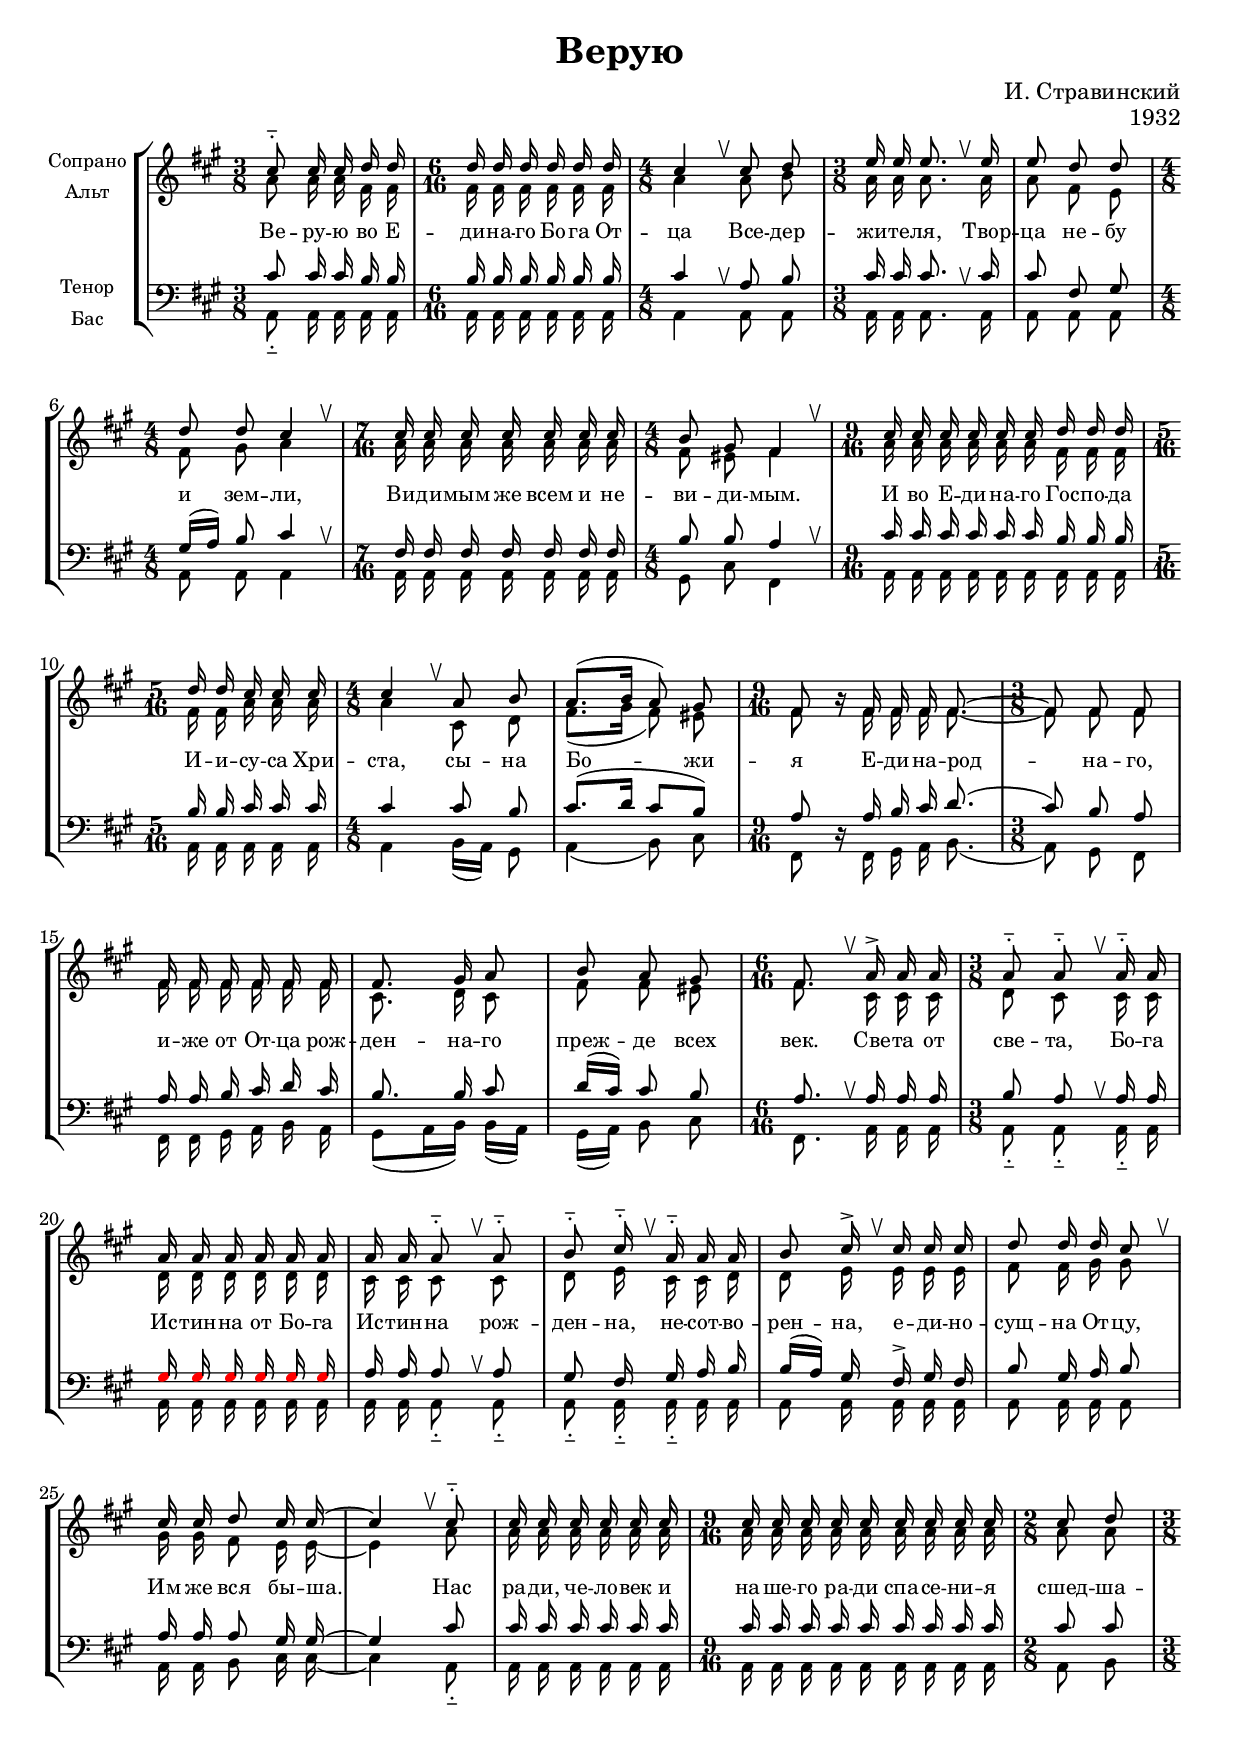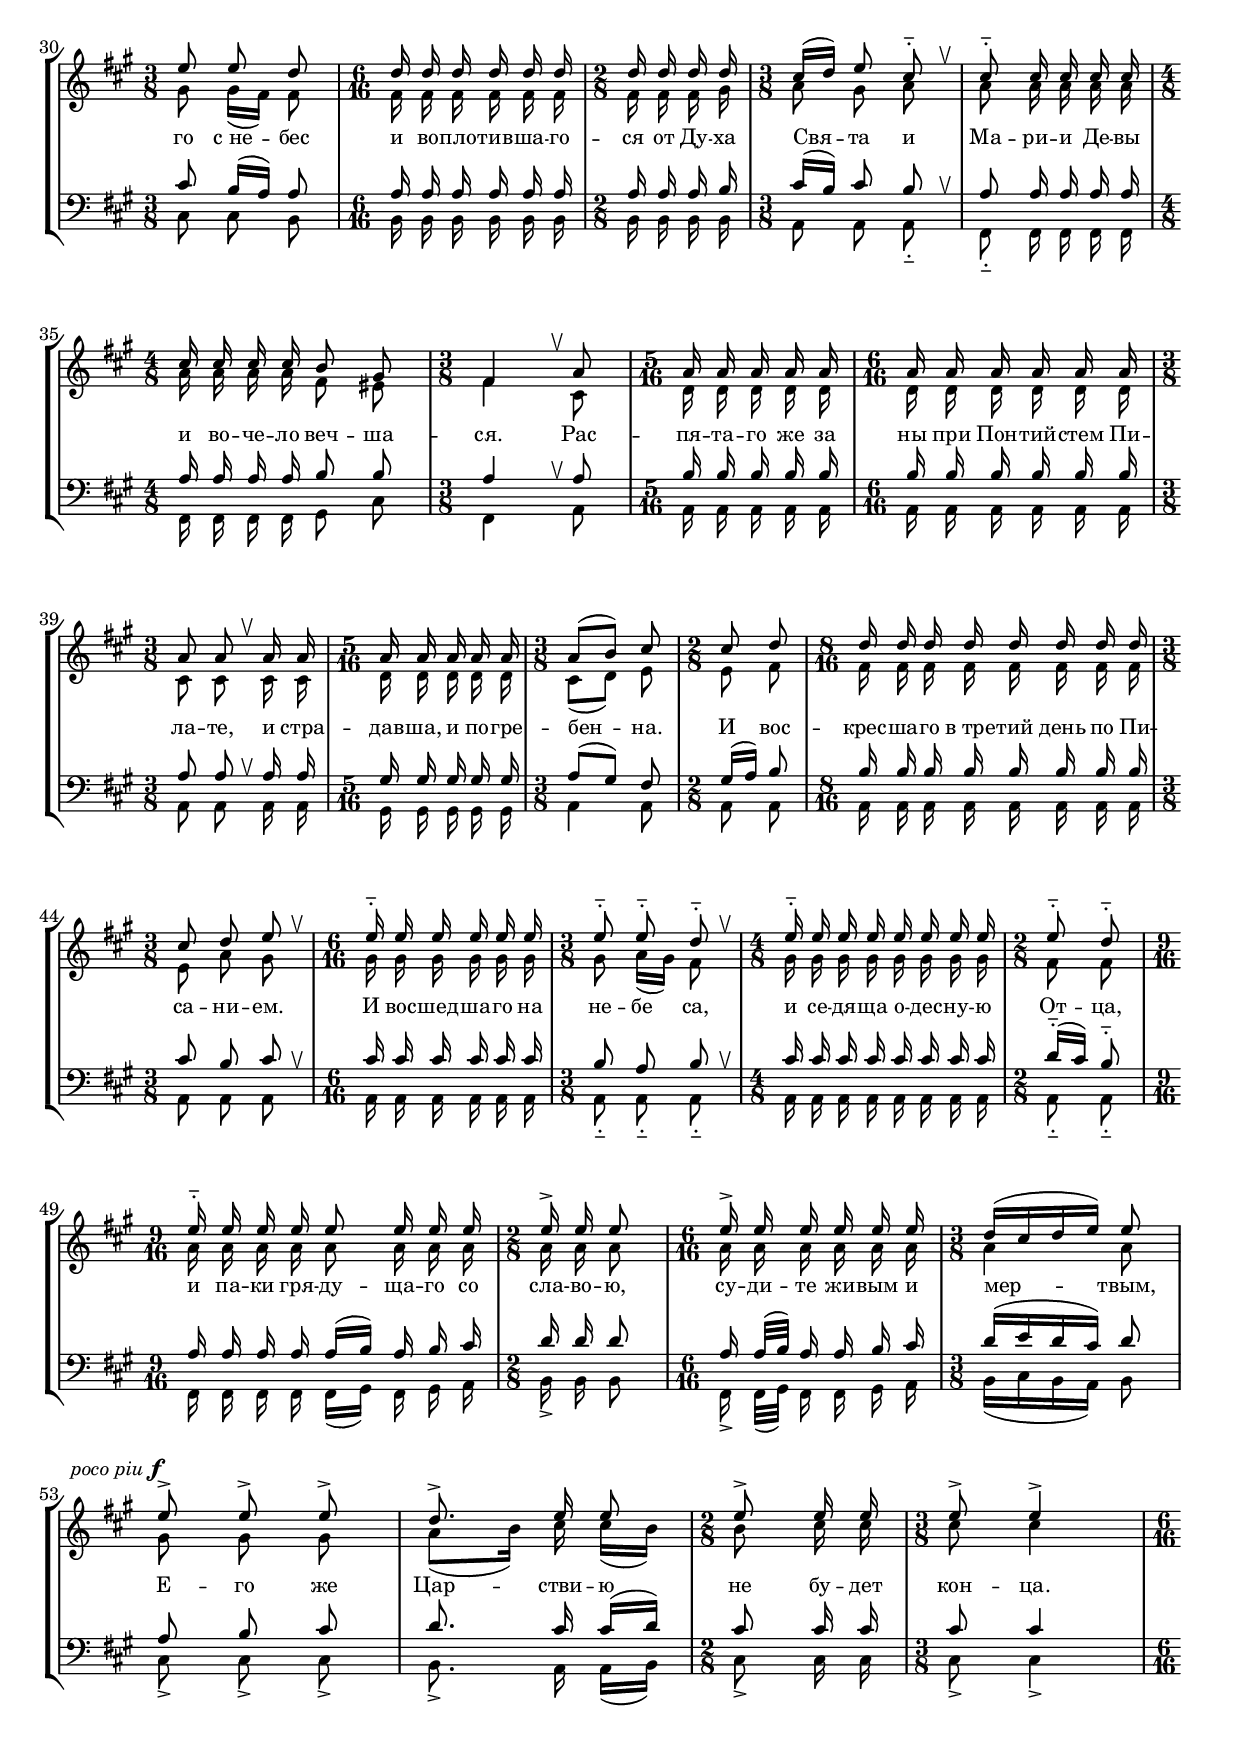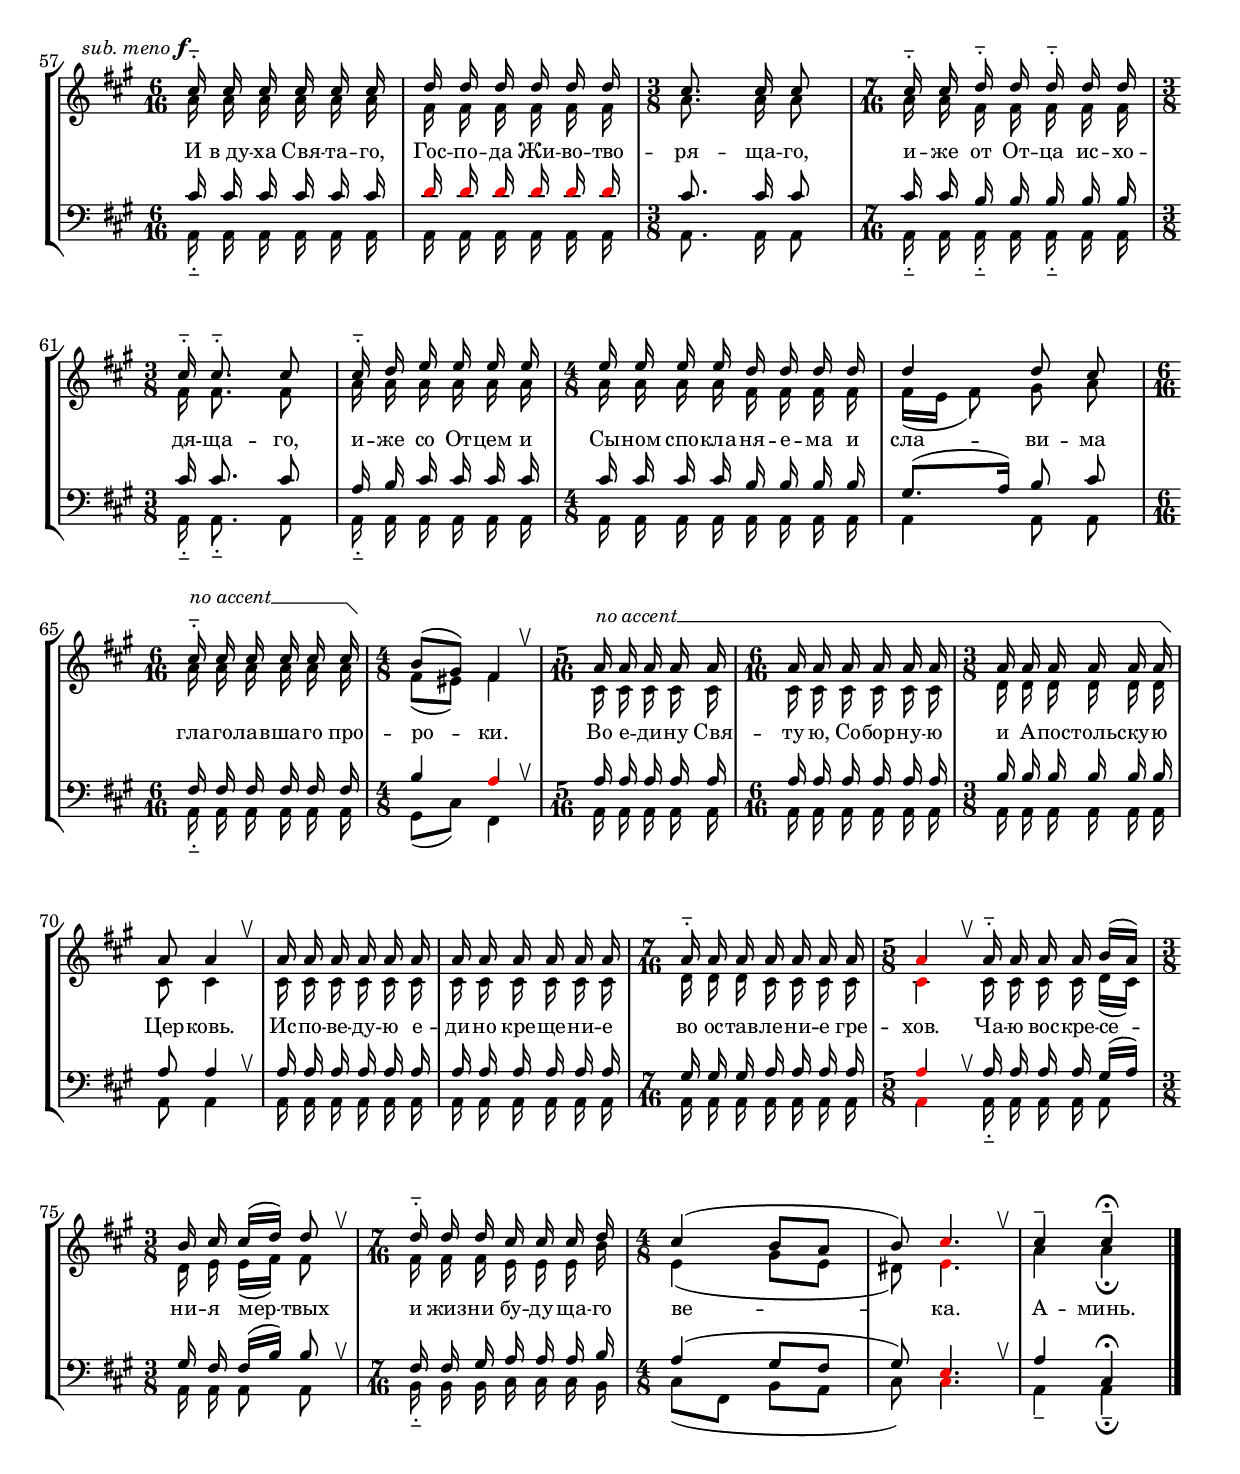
\version "2.21.0"

\pointAndClickOn

breakFourStaves = ""
noBreakTwoStaves = \noBreak


\paper {
  %annotate-spacing = ##t
  oddHeaderMarkup = \markup ""
  evenHeaderMarkup = \markup ""
  oddFooterMarkup = ""
  evenFooterMarkup = ""

  paper-width = 20.99\cm
  paper-height = 29.7\cm
  %  top-margin = 1.49\cm
  %  bottom-margin = 1.0\cm
  %  left-margin = 1.49\cm
  %  right-margin = 1.49\cm
  between-system-space = 2.0\cm
  page-top-space = 0.96\cm
}

\header {
  title = "Верую"
  opus = "1932"
  composer = "И. Стравинский"
}

piuFMarkup = \markup { \halign #1.4 \italic "poco piu" \dynamic "f" }
menoFMarkup = \markup { \halign #1.4 \italic "sub. meno" \dynamic "f" }
noAccentMarkup = \markup {\italic "no accent"}
red = \override NoteHead.color = #red
black = \override NoteHead.color = #black



SopranoMusic = \relative c'' {
  \override TextSpanner.bound-details.left.text = "no accent" 
  \override TextSpanner.bound-details.right.text =
    \markup { \draw-line #'(1 . -1) }
  \override TextSpanner.style = #'line    
  \autoBeamOff
  \clef "treble" \key fis \minor 
  \time 3/8
  cis8-_ cis16 cis d d |
  \time 6/16
  d16 d d d d d |
  \time 4/8
  cis4 \breathe cis8 d |
  \time 3/8 
  e16 e e8. \breathe e16 |
  e8 d d |
  \time 4/8
  d d cis4 \breathe |
  \time 7/16
  cis16 cis cis cis cis cis cis
  \time 4/8
  b8 gis fis4 \breathe
  \time 9/16
  cis'16 cis cis cis cis cis d d d |
  \time 5/16
  d d cis cis cis | 
  \time 4/8
  cis4 \breathe a8 b |
  a8.[( b16] a8) gis |
  \time 9/16
  fis r16 fis16 fis fis fis8.~ |
  \time 3/8
  fis8 fis fis |
  fis16 fis fis fis fis fis | 
  fis8. gis16 a8 |
  b a gis |
  \time 6/16 
  fis8. \breathe a16-> a a | 
  \time 3/8
  a8-_ a-_ \breathe a16-_ a |
  a a a a a a |
  a a a8-_ \breathe a-_ |
  b8-_ cis16-_ \breathe a-_ a a |
  b8 cis16-> \breathe cis cis cis |
  d8 d16 d cis8 \breathe |
  cis16 cis d8 cis16 cis~ |
  cis4 \breathe cis8-_ |
  cis16 cis cis cis cis cis |
  \time 9/16
  cis cis cis cis cis cis cis cis cis
  \time 2/8
  cis8 d | 
  \time 3/8
  e e d |
  \time 6/16
  d16 d d d d d |
  \time 2/8
  d d d d |
  \time 3/8
  cis16[( d]) e8 cis-_ \breathe|
  
  cis8-_ cis16 cis cis cis |
  \time 4/8
  cis cis cis cis b8 gis |
  \time 3/8
  fis4 \breathe a8 
  \time 5/16
  a16 a a a a |
  \time 6/16
  a a a a a a |
  \time 3/8 
  a8 a \breathe a16 a |
  \time 5/16 
  a a a a a |
  
  \time 3/8
  a8[( b]) cis
  \time 2/8
  cis d 
  \time 8/16
  d16 d d d d d d d 
  \time 3/8
  cis8 d e \breathe
  \time 6/16 
  e16-_ e e e e e |
  \time 3/8
  e8-_ e-_ d-_ \breathe |
  \time 4/8
  e16-_ e e e e e e e |
  \time 2/8
  e8-_ d-_ |
  \time 9/16
  e16-_ e e e e8 e16 e e |
  \time 2/8 
  e16-> e e8 |
  \time 6/16 
  e16-> e e e e e |
  \time 3/8
  d[(cis d e ]) e8 | \break
  
  e8-\piuFMarkup->  e-> e-> |
  d8.-> e16 e8 |
  \time 2/8
  e8-> e16 e |
  \time 3/8 
  e8-> e4-> |
  \break
  \time 6/16
  cis16-\menoFMarkup-_ cis cis cis cis cis |
  d d d d d d |
  \time 3/8 
  cis8. cis16 cis8 |
  \time 7/16
  cis16-_ cis d-_ d d-_ d d |
  \time 3/8
  cis16-_ cis8.-_ cis8 |
  cis16-_ d e e e e |
  \time 4/8 e e e e d d d d|
  d4 d8 cis |
  \time 6/16
  cis16\startTextSpan-_ cis cis cis cis cis \stopTextSpan |
  \time 4/8 
  b8[( gis]) fis4 \breathe |
  \time 5/16
  a16\startTextSpan a a a a  |
  \time 6/16
  a a a a a a  |
  \time 3/8
  a a a a a a \stopTextSpan  |
  a8 a4 \breathe |
  a16 a a a a a  |
  a a a a a a |
  \time 7/16
  a-_ a a a a a a  |
  \override TimeSignature.color = #red \time 5/8 \override TimeSignature.color = #black 
  \red a4 \black \breathe a16-_ a a a b[( a]) |
  \time 3/8 
  b16 cis cis[( d ]) d8 \breathe |
  \time 7/16 
  d16-_ d d cis cis cis d |
  \time 4/8
  cis4( b8[ a] |
  b)  \red cis4. \black \breathe |
  cis4-- cis-- \fermata \bar "|."
  
  
  
}

AltoMusic = \relative c'' {
  \autoBeamOff
  \key fis \minor 
  \time 3/8
  a8 a16 a16 fis fis  |
  \time 6/16
  fis fis fis fis fis fis |
  \time 4/8
  a4 a8 b |
  \time 3/8 
  a16 a a8. a16 |
  a8 fis e  |
  \time 4/8
  fis gis a4 |
  \time 7/16
  a16 a a a a a a |
  \time 4/8
  fis8 eis fis4
  \time 9/16
  a16 a a a a a fis fis fis |
  \time 5/16
  fis fis a a a  | 
  \time 4/8
  a4 cis,8 d  |
  fis8.[( gis16] fis8) eis 
  \time 9/16
  fis r16 fis16 fis fis fis8.~ |
  \time 3/8
  fis8 fis fis |
  fis16 fis fis fis fis fis | 
  cis8. d16 cis8 |
  fis fis eis |
  \time 6/16 
  fis8. cis16 cis cis  |
  \time 3/8
  d8 cis cis16 cis  |
  d d d d d d  |
  cis16 cis cis8 cis |
  d8 e16 cis cis d |
  d8 e16 e e e |
  fis8 fis16 gis gis8 |
  
  gis16 gis fis8 e16 e~ |
  e4 a8 |
  a16 a a a a a |
  \time 9/16
  a a a a a a a a a
  \time 2/8
  a8 a | 
  \time 3/8
  gis gis16[( fis]) fis8 |
  \time 6/16
  fis16 fis fis fis fis fis |
  \time 2/8
  fis fis fis gis |
  \time 3/8
  a8 gis a |
  
  a8 a16 a a a |
  \time 4/8
  a a a a fis8 eis |
  \time 3/8
  fis4 cis8 |
  \time 5/16
  d16 d d d d  |
  \time 6/16
  d d d d d d  |
  \time 3/8 
  cis8 cis cis16 cis |
  \time 5/16 
  d d d d d  |

  \time 3/8
  cis8[( d]) e
  \time 2/8
  e fis 
  \time 8/16
  fis16 fis fis fis fis fis fis fis
  \time 3/8
  e8 a gis
  \time 6/16 
  gis16 gis gis gis gis gis |
  \time 3/8
  gis8 a16[( gis]) fis8 |
  \time 4/8
  gis16 gis gis gis gis gis gis gis |
  \time 2/8
  fis8 fis |
  \time 9/16
  a16 a a a a8 a16 a a |
  \time 2/8 
  a16 a a8 |
  \time 6/16 
  a16 a a a a a |
  \time 3/8
  a4 a8 |
  gis8 gis gis |
  a8[( b16]) cis cis[( b])
  \time 2/8
  b8 cis16 cis  |
  \time 3/8 
  cis8 cis4 |

  \time 6/16
  a16 a a a a a  |
  fis fis fis fis fis fis |
  \time 3/8 
  a8. a16 a8 |
  \time 7/16
  a16 a fis fis fis fis fis |
  \time 3/8
  fis16 fis8. fis8 |
  a16 a a a a a  |
  \time 4/8 
  a a a a fis fis fis fis|
  fis[( e] fis8) gis a |
  \time 6/16
  a16 a a a a a  |
  \time 4/8 
  fis8[( eis]) fis4 |
  \time 5/16
  cis16 cis cis cis cis  |
  \time 6/16
  cis cis cis cis cis cis  |
  \time 3/8
  d d d d d d   |
  cis8 cis4 |
  cis16 cis cis cis cis cis  |
  cis cis cis cis cis cis |
  \time 7/16
  d d d cis cis cis cis  |
  \override TimeSignature.color = #red \time 5/8 \override TimeSignature.color = #black   \red cis4 \black cis16 cis cis cis d[( cis]) |
  \time 3/8 
  d16 e e[( fis ]) fis8 |
  \time 7/16 
  fis16 fis fis e e e b' |
  \time 4/8
  e,4( gis8[ e] |
  dis) \red e4.\black |
  a4 a \fermata \bar "|."


}


TenorMusic =  \relative c' {
  \autoBeamOff
  \key fis \minor 
  \time 3/8
  cis8 cis16 cis  b b   |
  \time 6/16
  b b b b b b |
  \time 4/8
  cis4 \breathe a8 b |
  \time 3/8 
  cis16 cis cis8. \breathe cis16 |
  cis8 fis, gis   |
  \time 4/8
  gis16[( a)] b8 cis4 \breathe |
  \time 7/16
  fis,16 fis fis fis fis fis fis |
  \time 4/8
  b8 b a4 \breathe |
  \time 9/16
  cis16 cis cis cis cis cis b b b |
  \time 5/16
  b b  cis cis cis | 
  \time 4/8
  cis4 cis8 b |
  cis8.[( d16] cis8[ b]) 
  \time 9/16
  a r16 a16 b cis d8.(
  \time 3/8
  cis8) b a  |
  a16 a b cis d cis 
  b8. b16 cis8 |
  d16[( cis]) cis8 b |
  \time 6/16 
  a8.\breathe a16 a a |
  \time 3/8
  b8 a \breathe a16 a  |
  \red
  gis gis gis gis gis gis   |
  \black
  a a a8 \breathe a |
  gis8 fis16 gis a b |
  b[( a]) gis fis-> gis fis |
  b8 gis16 a b8

  a16 a a8 gis16 gis~ |
  gis4 cis8 |
  cis16 cis cis cis cis cis |
  \time 9/16
  cis cis cis cis cis cis cis cis cis
  \time 2/8
  cis8 cis | 
  \time 3/8
  cis b16[( a]) a8 |
  \time 6/16
  a16 a a a a a |
  \time 2/8
  a a a b |
  \time 3/8
  cis16[( b]) cis8 b \breathe |
  a8 a16 a a a |
  \time 4/8
  a a a a b8 b |
  \time 3/8
  a4 \breathe a8 |
  \time 5/16
  b16 b b b b  |
  \time 6/16
  b b b b b b  |
  \time 3/8 
  a8 a \breathe a16 a |
  \time 5/16 
  gis gis gis gis gis  |

  \time 3/8
  a8[( gis]) fis
  \time 2/8
  gis16[( a ]) b8 
  \time 8/16
  b16 b b b b b b b |
  \time 3/8
  cis8 b cis \breathe
  \time 6/16 
  cis16 cis cis cis cis cis |
  \time 3/8
  b8 a b \breathe |
  \time 4/8
  cis16 cis cis cis cis cis cis cis |
  \time 2/8
  d16[(-_ cis]) b8-_ |
  \time 9/16
  a16 a a a a[(  b]) a b cis |
  \time 2/8 
  d16 d d8 |
  \time 6/16 
  a16 a32[( b]) a16 a b cis |
  \time 3/8
  d[(e d cis ]) d8 |
  a8 b cis |
  d8. cis16 cis[( d]) |
  \time 2/8
  cis8 cis16 cis |
  \time 3/8 
  cis8 cis4 |

  \time 6/16
  cis16 cis cis cis cis cis |
  \red
  d d d d d d |
  \black
  \time 3/8 
  cis8. cis16 cis8 |
  \time 7/16
  cis16 cis b b b b b |
  \time 3/8
  cis16 cis8. cis8 |
  a16 b cis cis cis cis |
  \time 4/8 
  cis cis cis cis b b b b |
  gis8.[( a16]) b8 cis  |
  \time 6/16
  fis,16 fis fis fis fis fis |
  \time 4/8 
  b4 \red a4 \black \breathe |
  \time 5/16
  a16 a a a a  |
  \time 6/16
  a a a a a a  |
  \time 3/8
  b b b b b b  |
  a8 a4 \breathe |
  a16 a a a a a  |
  a a a a a a |
  \time 7/16
  gis gis gis a a a a   |
  \time 5/8 
  \red a4 \black \breathe a16 a a a gis[( a]) |
  \time 3/8 
  gis16 fis fis[( b ]) b8 \breathe |
  \time 7/16 
  fis16 fis gis a a a b |
  \time 4/8
  a4( gis8[ fis] |
  gis) \red e4.\black \breathe |
  a4 cis, \fermata \bar "|."
  
  

}

BassMusic = \relative c {
  \autoBeamOff
  \key fis \minor 
  \time 3/8
  a8-_ a16 a a a   |
  \time 6/16
  a a a a a a  |
  \time 4/8
  a4 a8 a |
  \time 3/8 
  a16 a a8. a16 |
  a8 a a   |
  \time 4/8
  a8 a a4 |
  \time 7/16
  a16 a a a a a a |
  \time 4/8
  gis8 cis fis,4
  
  \time 9/16
  a16 a a a a a a a a |
  \time 5/16
  a a a a a  | 
  \time 4/8
  a4 b16[( a]) gis8 |
  a4( b8) cis
  \time 9/16
  fis, r16 fis16 gis a b8.( |
  \time 3/8
  a8) gis  fis |
  fis16 fis gis a b a 
  gis8[( a16 b]) b[( a]) |
  gis([ a)] b8 cis |
  \time 6/16
  fis,8. a16 a a |
  \time 3/8
  a8-_ a-_ a16-_ a |
  a a a a a a 
  a a a8-_ a-_ |
  a-_ a16-_ a-_ a a |
  a8 a16 a a a |
  a8 a16 a a8
  
  a16 a b8 cis16 cis~ |
  cis4 a8-_ |
  a16 a a a a a |
  \time 9/16
  a a a a a a a a a
  \time 2/8
  a8 b | 
  \time 3/8
  cis cis b |
  \time 6/16
  b16 b b b b b  |
  \time 2/8
  b b b b |
  \time 3/8
  a8 a a-_ |
  
  fis8-_ fis16 fis fis fis |
  \time 4/8
  fis fis fis fis gis8 cis |
  \time 3/8
  fis,4 a8 |
  \time 5/16
  a16 a a a a  |
  \time 6/16
  a a a a a a   |
  \time 3/8 
  a8 a a16 a |
  \time 5/16 
  gis gis gis gis gis  |
  
  \time 3/8
  a4 a8
  \time 2/8
  a8 a
  \time 8/16
  a16 a a a a a a a
  \time 3/8
  a8 a a
  \time 6/16 
  a16 a a a a a 
  \time 3/8
  a8-_ a-_ a-_ |
  \time 4/8
  a16 a a a a a a a |
  \time 2/8
  a8-_ a-_ |
  \time 9/16
  fis16 fis fis fis fis[(  gis]) fis gis a |
  \time 2/8 
  b16-> b b8 |
  \time 6/16 
  fis16-> fis32[( gis]) fis16 fis gis a  |
  \time 3/8
  b[(cis b a ]) b8 |
  cis8-> cis-> cis-> |
  b8.-> a16 a[( b]) |
  \time 2/8
  cis8-> cis16 cis |
  \time 3/8 
  cis8-> cis4-> |
  
  \time 6/16
  a16-_ a a a a a  |
  a a a a a a  |
  \time 3/8 
  a8. a16 a8 |
  \time 7/16
  a16-_ a a-_ a a-_ a a |
  \time 3/8
  a16-_ a8.-_ a8 |
  a16-_ a a a a a  |
  \time 4/8 
  a a a a a a a a |
  a4 a8 a |
  \time 6/16
  a16-_ a a a a a|
  \time 4/8 
  gis8[( cis]) fis,4 |
  \time 5/16
  a16 a a a a  |
  \time 6/16
  a a a a a a  |
  \time 3/8
  a a a a a a  |
  a8 a4 |
  a16 a a a a a  |
  a a a a a a |
  \time 7/16
  a a a a a a a  |
  \time 5/8 
  \red  a4 \black a16-_ a a a a8 |
  \time 3/8 
  a16 a a8 a |
  \time 7/16 
  b16-_ b b cis cis cis b |
  \time 4/8
  cis8[( fis,] b8[ a] |
  cis) \red cis4.\black |
  a4-- a-- \fermata \bar "|."
  
  
}

Credo = \lyricmode {
  Ве -- ру -- ю во Е -- ди -- на -- го Бо -- га От -- ца Все -- дер -- жи -- те -- ля,
  Твор -- ца не -- бу и зем -- ли,
  Ви -- ди -- мым же всем и не -- ви -- ди -- мым.
  И во Е -- ди -- на -- го Гос -- по -- да И -- и -- су -- са Хри -- ста, сы -- на Бо -- жи -- я
  Е -- ди -- на -- род -- на -- го, и -- же от От -- ца рож -- ден -- на -- го преж -- де всех век.
  Све -- та от све -- та, Бо -- га Ис -- тин -- на от Бо -- га Ис -- тин -- на
  рож -- ден -- на, не -- сот -- во -- рен -- на, е -- ди -- но -- сущ -- на От -- цу, Им же вся бы -- ша.
  Нас ра -- ди, че -- ло -- век и на -- ше -- го ра -- ди спа -- се -- ни -- я сшед -- ша -- го "с не" -- бес
  и во -- пло -- тив -- ша -- го -- ся от Ду -- ха Свя -- та и Ма -- ри -- и Де -- вы и во -- че -- ло веч -- ша -- ся.
  Рас -- пя -- та -- го же за ны при Пон -- тий -- стем Пи -- ла -- те,  и стра -- дав -- ша,  и по -- гре -- бен -- на.
  И вос -- крес -- ша -- го "в тре" -- тий день по Пи -- са -- ни -- ем.
  И вос -- шед -- ша -- го на не -- бе са, и се -- дя -- ща о -- дес -- ну -- ю От -- ца, 
  и па -- ки гря -- ду -- ща -- го со сла -- во -- ю, су -- ди -- те жи -- вым  и мер -- твым,
  Е -- го же Цар -- стви -- ю не бу -- дет кон -- ца.
  И "в ду" -- ха Свя -- та -- го, Гос -- по -- да Жи -- во -- тво -- ря -- ща -- го, 
  и -- же от От -- ца ис -- хо -- дя -- ща -- го, и -- же со  От -- цем и Сы -- ном спо -- кла -- ня -- е -- ма и
  сла -- ви -- ма гла -- го -- лав -- ша -- го про -- ро -- ки. Во е -- ди -- ну Свя -- ту -- ю, Со -- бор -- ну -- ю
  и А -- пос -- толь -- ску -- ю Цер -- ковь. 
  Ис -- по -- ве -- ду -- ю е -- ди -- но кре -- ще -- ни -- е во ос -- тав -- ле -- ни -- е гре -- хов.
  Ча -- ю вос -- кре -- се -- ни -- я мер -- твых и жиз -- ни бу -- ду -- ща -- го ве -- ка. А -- минь.
  
}



\score {
  \new StaffGroup \with {
    %\override Score.SpacingSpanner.base-shortest-duration = #(ly:make-moment 1/4)
    fontSize = #-1.5
    \override StaffSymbol.staff-space = #(magstep -1.5)
    \override Hairpin.to-barline = ##f
    \override BreathingSign.text = \markup { \musicglyph #"scripts.upbow" }
  }
  <<
    \new Staff
    <<
      \set Staff.instrumentName = \markup{\center-column{"Сопрано" "Альт"}}
      \context Staff
      <<
        \context Voice = SopranoVoice \with {
          \override Rest.staff-position = #0 
        }
        {\dynamicUp \voiceOne \SopranoMusic}
        \new Lyrics \with {
          \override VerticalAxisGroup.staff-affinity = #CENTER
        } \lyricsto "SopranoVoice" \Credo
        \context Voice = AltoVoice \with {
          \remove Dynamic_engraver
          \remove Rest_engraver
        } 
        {\voiceTwo \AltoMusic}
      >>
    >>
    \new Staff
    <<
      \set Staff.instrumentName = \markup{\center-column{"Тенор" "Бас"}}
      \context Staff
      <<
        \context Voice =  TenorVoice \with {
          \remove Dynamic_engraver
          \remove Rest_engraver
        } {\voiceOne \clef bass \TenorMusic}
        \context Voice = BassVoice  \with {
          \override Rest.staff-position = #0
        }
        {\dynamicDown \voiceTwo \clef bass \BassMusic}
      >>
    >>
   
  >> 
  \layout{}
  \midi{}
}

